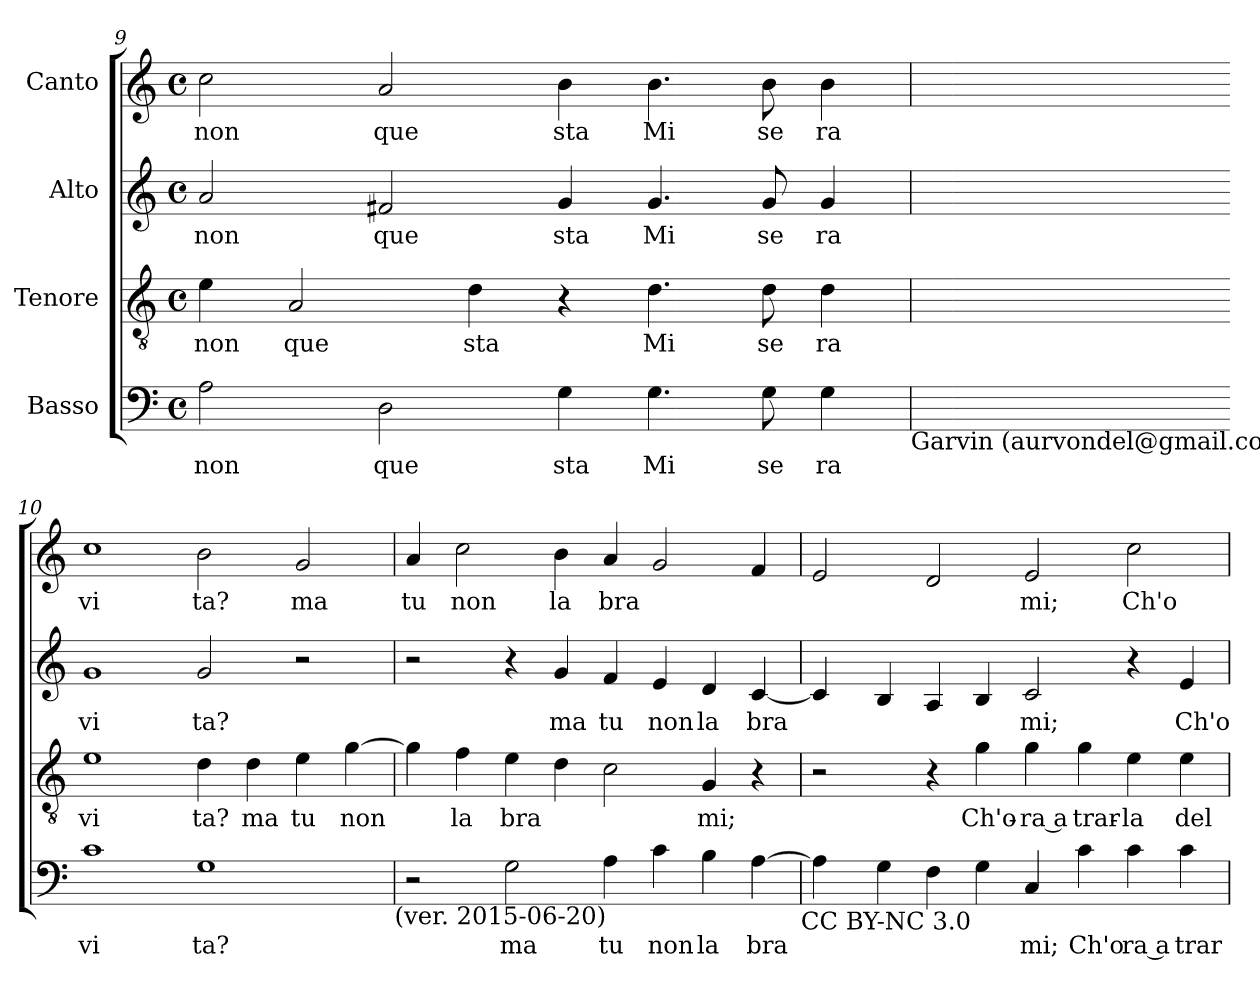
**kern	**text	**kern	**text	**kern	**text	**kern	**text
*part4	*part4	*part3	*part3	*part2	*part2	*part1	*part1
*staff4	*staff4	*staff3	*staff3	*staff2	*staff2	*staff1	*staff1
*I"Basso	*	*I"Tenore	*	*I"Alto	*	*I"Canto	*
*clefF4	*	*clefGv2	*	*clefG2	*	*clefG2	*
*M4/4	*	*M4/4	*	*M4/4	*	*M4/4	*
*met(c)	*	*met(c)	*	*met(c)	*	*met(c)	*
=9	=9	=9	=9	=9	=9	=9	=9
!	!LO:LY:b:cj	!	!LO:LY:b:cj	!	!LO:LY:b:cj	!	!LO:LY:b:cj
2A\	non	4e\	non	2a/	non	2cc\	non
!	!	!	!LO:LY:b:cj	!	!	!	!
.	.	2A/	que	.	.	.	.
!	!LO:LY:b:cj	!	!	!	!LO:LY:b:cj	!	!LO:LY:b:cj
2D\	que	.	.	2f#X/	que	2a/	que
!	!	!	!LO:LY:b:cj	!	!	!	!
.	.	4d\	sta	.	.	.	.
!	!LO:LY:b:cj	!	!	!	!LO:LY:b:cj	!	!LO:LY:b:cj
4G\	sta	4r	.	4g/	sta	4b\	sta
!	!LO:LY:b:cj	!	!LO:LY:b:cj	!	!LO:LY:b:cj	!	!LO:LY:b:cj
4.G\	Mi	4.d\	Mi	4.g/	Mi	4.b\	Mi
!	!LO:LY:b:cj	!	!LO:LY:b:cj	!	!LO:LY:b:cj	!	!LO:LY:b:cj
8G\	se	8d\	se	8g/	se	8b\	se
!	!LO:LY:b:cj	!	!LO:LY:b:cj	!	!LO:LY:b:cj	!	!LO:LY:b:cj
4G\	ra	4d\	ra	4g/	ra	4b\	ra
!LO:TX:b:t=Garvin (aurvondel@gmail.com)	!	!	!	!	!	!	!
=10	=10	=10	=10	=10	=10	=10	=10
!	!LO:LY:b:cj	!	!LO:LY:b:cj	!	!LO:LY:b:cj	!	!LO:LY:b:cj
1c	vi	1e	vi	1g	vi	1cc	vi
!	!LO:LY:b:cj	!	!LO:LY:b:cj	!	!LO:LY:b:cj	!	!LO:LY:b:cj
1G	ta?	4d\	ta?	2g/	ta?	2b\	ta?
!	!	!	!LO:LY:b:cj	!	!	!	!
.	.	4d\	ma	.	.	.	.
!	!	!	!LO:LY:b:cj	!	!	!	!LO:LY:b:cj
.	.	4e\	tu	2r	.	2g/	ma
!	!	!	!LO:LY:b	!	!	!	!
.	.	[>4g\	non	.	.	.	.
!LO:TX:b:t=(ver. 2015-06-20)	!	!	!	!	!	!	!
=11	=11	=11	=11	=11	=11	=11	=11
!	!	!	!	!	!	!	!LO:LY:b:cj
2r	.	4g\]	.	2r	.	4a/	tu
!	!	!	!LO:LY:b:cj	!	!	!	!LO:LY:b:cj
.	.	4f\	la	.	.	2cc\	non
!	!LO:LY:b:cj	!	!LO:LY:b	!	!	!	!
2G\	ma	4e\	bra	4r	.	.	.
!	!	!	!	!	!LO:LY:b:cj	!	!LO:LY:b:cj
.	.	4d\	.	4g/	ma	4b\	la
!	!LO:LY:b:cj	!	!	!	!LO:LY:b:cj	!	!LO:LY:b
4A\	tu	2c\	.	4f/	tu	4a/	bra
!	!LO:LY:b:cj	!	!	!	!LO:LY:b:cj	!	!
4c\	non	.	.	4e/	non	2g/	.
!	!LO:LY:b:cj	!	!LO:LY:b:cj	!	!LO:LY:b:cj	!	!
4B\	la	4G/	mi;	4d/	la	.	.
!	!LO:LY:b	!	!	!	!LO:LY:b	!	!
[>4A\	bra	4r	.	[>4c/	bra	4f/	.
!LO:TX:b:t=CC BY-NC 3.0	!	!	!	!	!	!	!
!!LO:PB:g=z
=12	=12	=12	=12	=12	=12	=12	=12
*^	*	*^	*	*	*	*^	*
4A\]	8ryy	.	2r	8ryy	.	4c/]	.	2e/	8ryy	.
.	1...ryy	.	.	1...ryy	.	.	.	.	1...ryy	.
4G\	.	.	.	.	.	4B/	.	.	.	.
4F\	.	.	4r	.	.	4A/	.	2d/	.	.
!	!	!	!	!	!LO:LY:b:cj	!	!	!	!	!
4G\	.	.	4g\	.	Ch'o-	4B/	.	.	.	.
!	!	!LO:LY:b:cj	!	!	!LO:LY:b:rj	!	!LO:LY:b:cj	!	!	!LO:LY:b:cj
4C/	.	mi;	4g\	.	-ra a	2c/	mi;	2e/	.	mi;
!	!	!LO:LY:b:cj	!	!	!LO:LY:b:cj	!	!	!	!	!
4c\	.	Ch'o	4g\	.	trar-	.	.	.	.	.
!	!	!LO:LY:b:rj	!	!	!LO:LY:b:cj	!	!	!	!	!LO:LY:b:cj
4c\	.	ra a	4e\	.	-la	4r	.	2cc\	.	Ch'o-
!	!	!LO:LY:b:cj	!	!	!LO:LY:b:cj	!	!LO:LY:b:cj	!	!	!
4c\	.	trar	4e\	.	del	4e/	Ch'o	.	.	.
*v	*v	*	*	*	*	*	*	*v	*v	*
*	*	*v	*v	*	*	*	*	*
=	=	=	=	=	=	=	=
*-	*-	*-	*-	*-	*-	*-	*-
